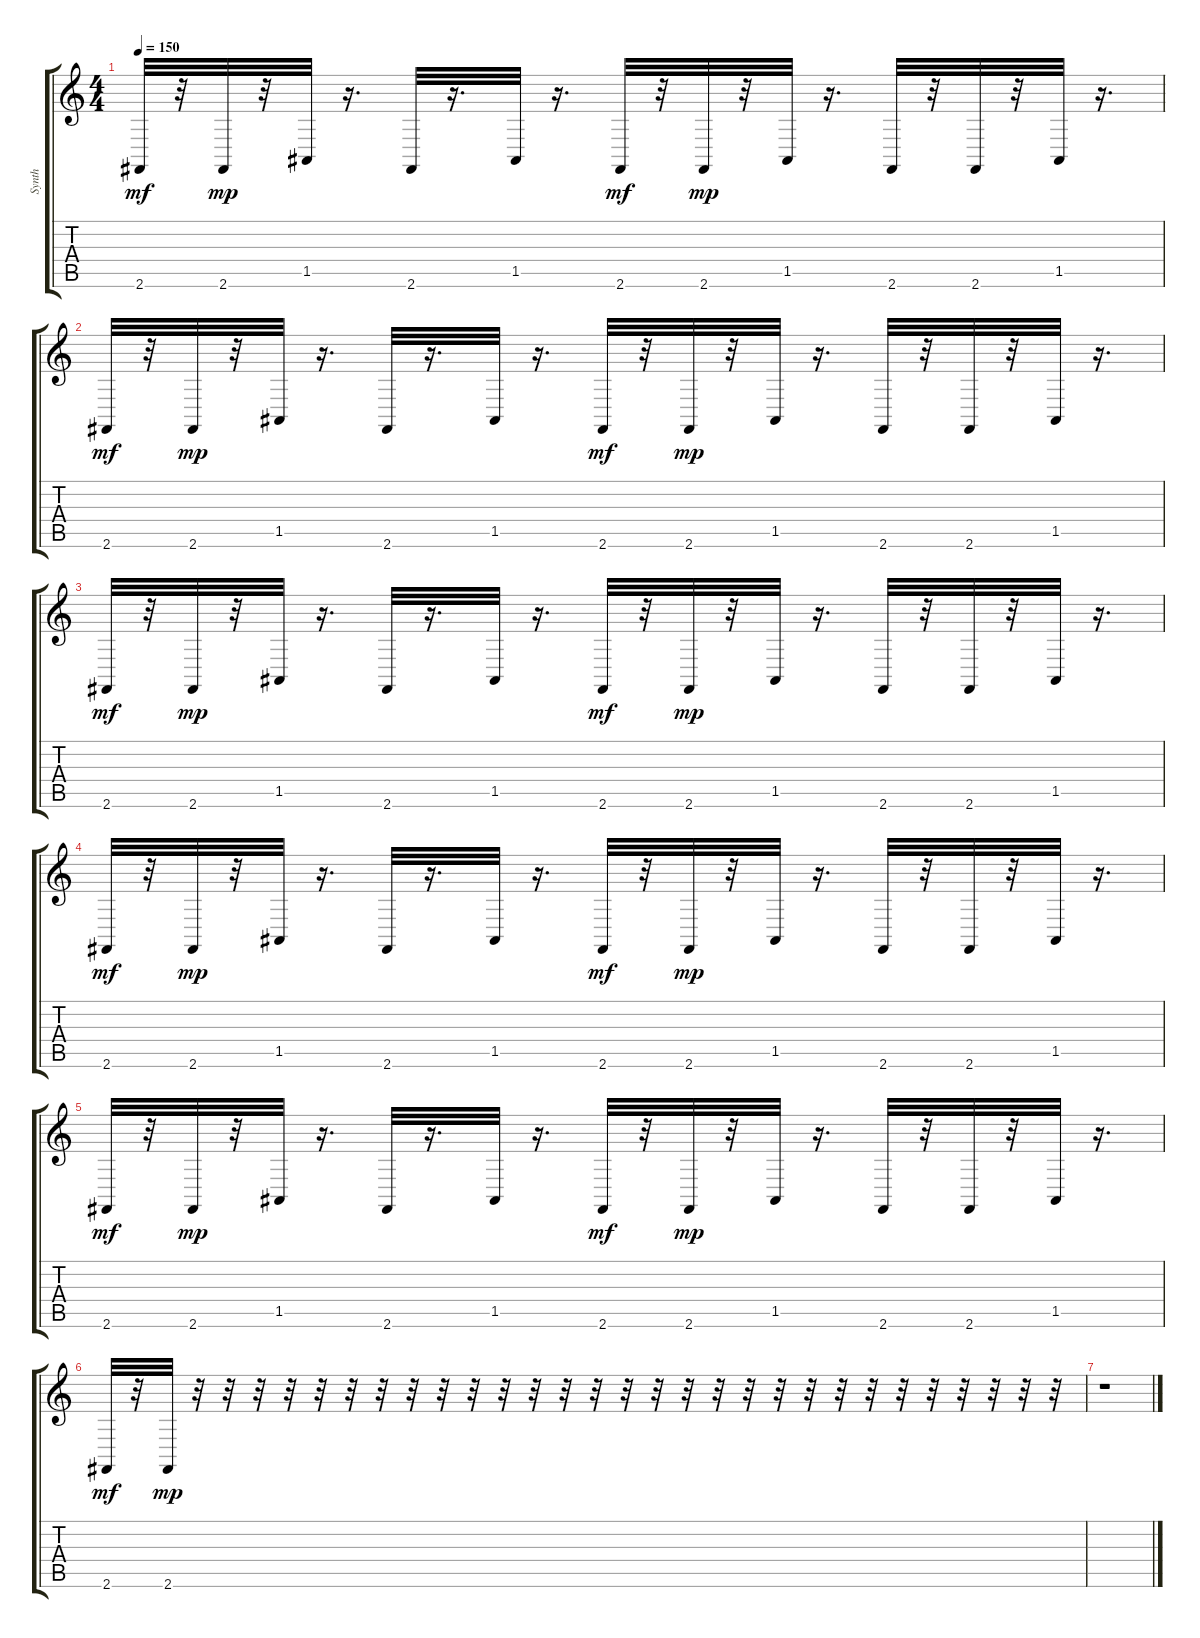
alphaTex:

\track ("Synth" "Synth") {instrument drawbarorgan}
\staff {score tabs}
\tuning (E4 B3 G3 D3 A2 E2) {hide}
\ts (4 4)
\tempo 150
\clef g2
\ks c
2.6.32{dy mf} r.32 2.6.32{dy mp} r.32 1.5.32 r.16{d} 2.6.32 r.16{d} 1.5.32 r.16{d} 2.6.32{dy mf} r.32 2.6.32{dy mp} r.32 1.5.32 r.16{d} 2.6.32 r.32 2.6.32 r.32 1.5.32 r.16{d} |
2.6.32{dy mf} r.32 2.6.32{dy mp} r.32 1.5.32 r.16{d} 2.6.32 r.16{d} 1.5.32 r.16{d} 2.6.32{dy mf} r.32 2.6.32{dy mp} r.32 1.5.32 r.16{d} 2.6.32 r.32 2.6.32 r.32 1.5.32 r.16{d} |
2.6.32{dy mf} r.32 2.6.32{dy mp} r.32 1.5.32 r.16{d} 2.6.32 r.16{d} 1.5.32 r.16{d} 2.6.32{dy mf} r.32 2.6.32{dy mp} r.32 1.5.32 r.16{d} 2.6.32 r.32 2.6.32 r.32 1.5.32 r.16{d} |
2.6.32{dy mf} r.32 2.6.32{dy mp} r.32 1.5.32 r.16{d} 2.6.32 r.16{d} 1.5.32 r.16{d} 2.6.32{dy mf} r.32 2.6.32{dy mp} r.32 1.5.32 r.16{d} 2.6.32 r.32 2.6.32 r.32 1.5.32 r.16{d} |
2.6.32{dy mf} r.32 2.6.32{dy mp} r.32 1.5.32 r.16{d} 2.6.32 r.16{d} 1.5.32 r.16{d} 2.6.32{dy mf} r.32 2.6.32{dy mp} r.32 1.5.32 r.16{d} 2.6.32 r.32 2.6.32 r.32 1.5.32 r.16{d} |
2.6.32{dy mf} r.32 2.6.32{dy mp} r.32 r.32 r.32 r.32 r.32 r.32 r.32 r.32 r.32 r.32 r.32 r.32 r.32 r.32 r.32 r.32 r.32 r.32 r.32 r.32 r.32 r.32 r.32 r.32 r.32 r.32 r.32 r.32 r.32 |
r.1
